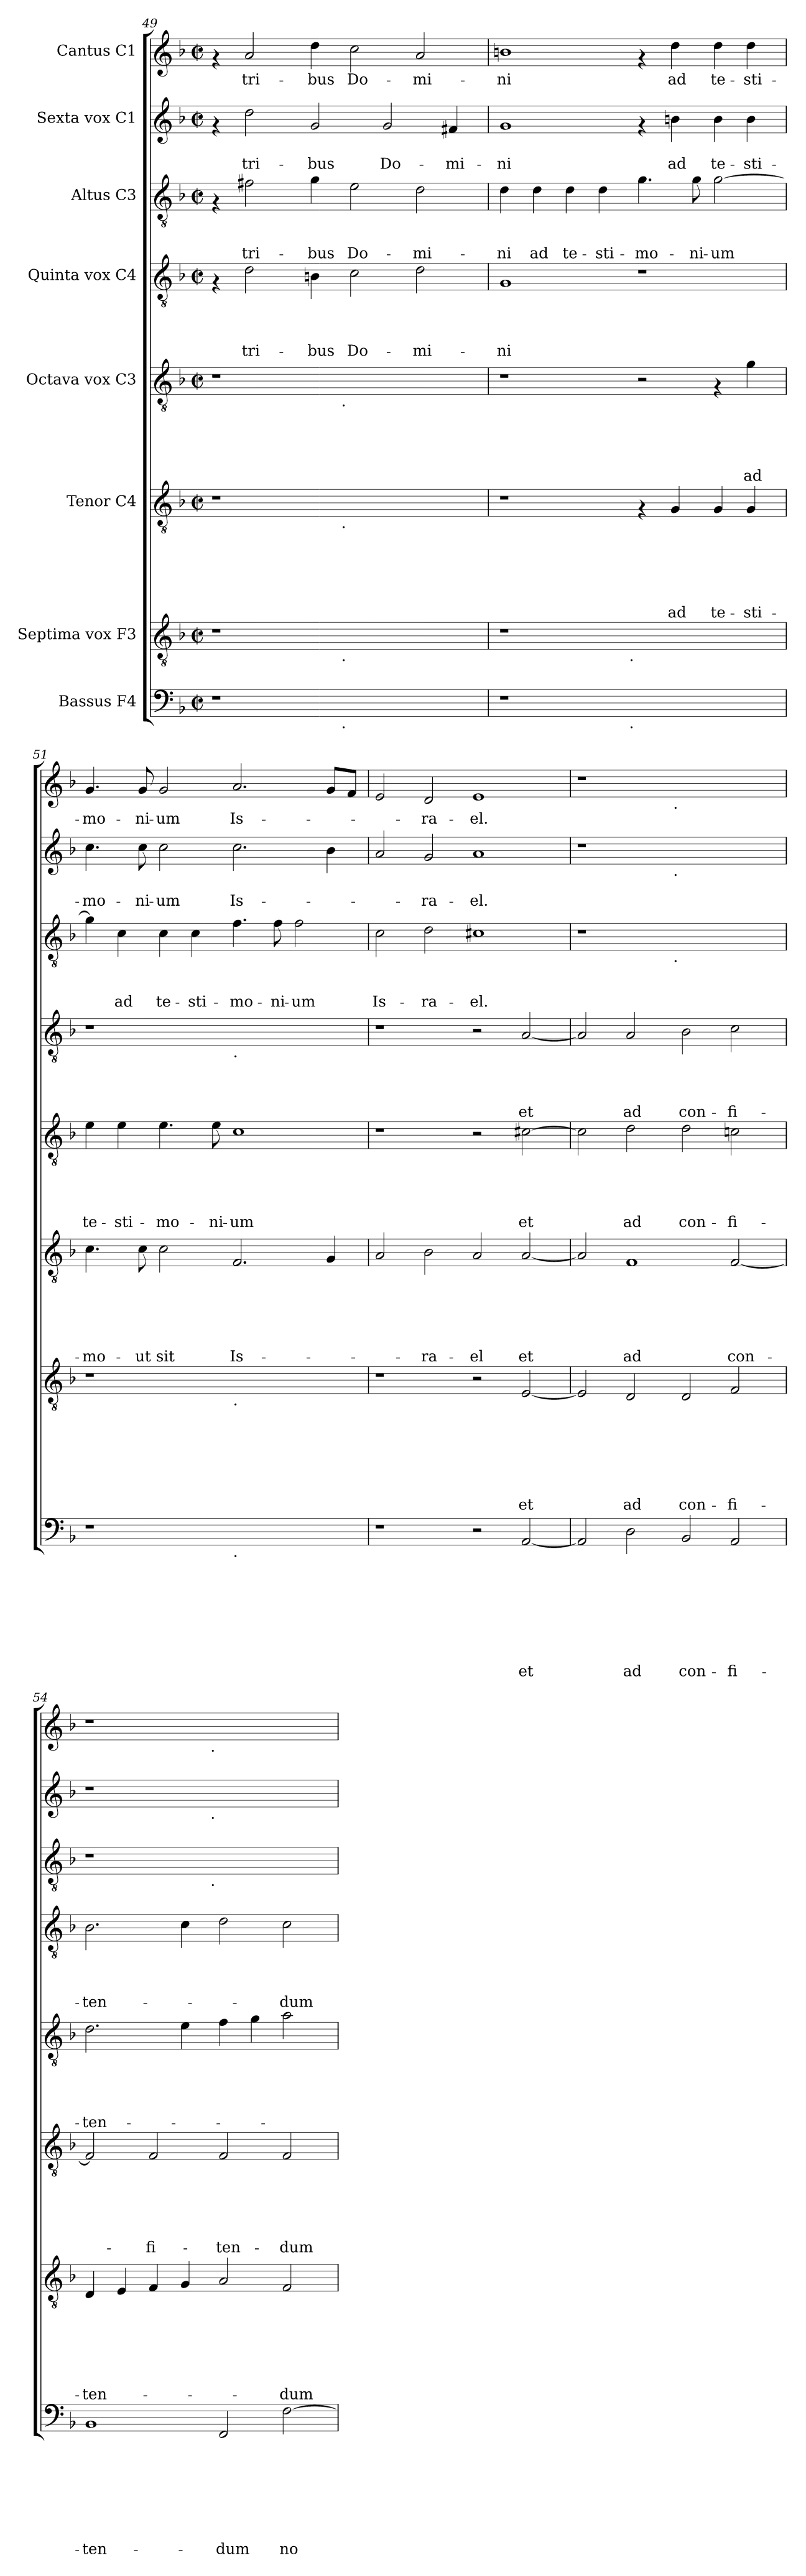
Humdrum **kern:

**kern	**text	**text	**text	**text	**text	**text	**text	**text	**kern	**text	**text	**text	**text	**text	**text	**text	**kern	**text	**text	**text	**text	**text	**text	**kern	**text	**text	**text	**text	**text	**kern	**text	**text	**text	**text	**kern	**text	**text	**text	**kern	**text	**text	**kern	**text
*part8	*part8	*part8	*part8	*part8	*part8	*part8	*part8	*part8	*part7	*part7	*part7	*part7	*part7	*part7	*part7	*part7	*part6	*part6	*part6	*part6	*part6	*part6	*part6	*part5	*part5	*part5	*part5	*part5	*part5	*part4	*part4	*part4	*part4	*part4	*part3	*part3	*part3	*part3	*part2	*part2	*part2	*part1	*part1
*staff8	*staff8	*staff8	*staff8	*staff8	*staff8	*staff8	*staff8	*staff8	*staff7	*staff7	*staff7	*staff7	*staff7	*staff7	*staff7	*staff7	*staff6	*staff6	*staff6	*staff6	*staff6	*staff6	*staff6	*staff5	*staff5	*staff5	*staff5	*staff5	*staff5	*staff4	*staff4	*staff4	*staff4	*staff4	*staff3	*staff3	*staff3	*staff3	*staff2	*staff2	*staff2	*staff1	*staff1
*I"Bassus F4	*	*	*	*	*	*	*	*	*I"Septima vox F3	*	*	*	*	*	*	*	*I"Tenor C4	*	*	*	*	*	*	*I"Octava vox C3	*	*	*	*	*	*I"Quinta vox C4	*	*	*	*	*I"Altus C3	*	*	*	*I"Sexta vox C1	*	*	*I"Cantus C1	*
*clefF4	*	*	*	*	*	*	*	*	*clefGv2	*	*	*	*	*	*	*	*clefGv2	*	*	*	*	*	*	*clefGv2	*	*	*	*	*	*clefGv2	*	*	*	*	*clefGv2	*	*	*	*clefG2	*	*	*clefG2	*
*k[b-]	*	*	*	*	*	*	*	*	*k[b-]	*	*	*	*	*	*	*	*k[b-]	*	*	*	*	*	*	*k[b-]	*	*	*	*	*	*k[b-]	*	*	*	*	*k[b-]	*	*	*	*k[b-]	*	*	*k[b-]	*
*F:	*	*	*	*	*	*	*	*	*F:	*	*	*	*	*	*	*	*F:	*	*	*	*	*	*	*F:	*	*	*	*	*	*F:	*	*	*	*	*F:	*	*	*	*F:	*	*	*F:	*
*M2/2	*	*	*	*	*	*	*	*	*M2/2	*	*	*	*	*	*	*	*M2/2	*	*	*	*	*	*	*M2/2	*	*	*	*	*	*M2/2	*	*	*	*	*M2/2	*	*	*	*M2/2	*	*	*M2/2	*
*met(c|)	*	*	*	*	*	*	*	*	*met(c|)	*	*	*	*	*	*	*	*met(c|)	*	*	*	*	*	*	*met(c|)	*	*	*	*	*	*met(c|)	*	*	*	*	*met(c|)	*	*	*	*met(c|)	*	*	*met(c|)	*
=49	=49	=49	=49	=49	=49	=49	=49	=49	=49	=49	=49	=49	=49	=49	=49	=49	=49	=49	=49	=49	=49	=49	=49	=49	=49	=49	=49	=49	=49	=49	=49	=49	=49	=49	=49	=49	=49	=49	=49	=49	=49	=49	=49
*^	*	*	*	*	*	*	*	*	*^	*	*	*	*	*	*	*	*^	*	*	*	*	*	*	*^	*	*	*	*	*	*	*	*	*	*	*	*	*	*	*	*	*	*	*
1r	2ryy	.	.	.	.	.	.	.	.	1r	2ryy	.	.	.	.	.	.	.	1r	2ryy	.	.	.	.	.	.	1r	2ryy	.	.	.	.	.	4rF	.	.	.	.	4rF	.	.	.	4rf	.	.	4rf	.
!	!	!	!	!	!	!	!	!	!	!	!	!	!	!	!	!	!	!	!	!	!	!	!	!	!	!	!	!	!	!	!	!	!	!	!	!	!	!LO:LY:b	!	!	!	!LO:LY:b	!	!	!LO:LY:b	!	!LO:LY:b
.	.	.	.	.	.	.	.	.	.	.	.	.	.	.	.	.	.	.	.	.	.	.	.	.	.	.	.	.	.	.	.	.	.	2d\	.	.	.	tri-	2f#X\	.	.	tri-	2dd\	.	tri-	2a/	tri-
.	4...ryy	.	.	.	.	.	.	.	.	.	4...ryy	.	.	.	.	.	.	.	.	4...ryy	.	.	.	.	.	.	.	4...ryy	.	.	.	.	.	.	.	.	.	.	.	.	.	.	.	.	.	.	.
!	!	!	!	!	!	!	!	!	!	!	!	!	!	!	!	!	!	!	!	!	!	!	!	!	!	!	!	!	!	!	!	!	!	!	!	!	!	!LO:LY:b	!	!	!	!LO:LY:b	!	!	!LO:LY:b	!	!LO:LY:b
.	.	.	.	.	.	.	.	.	.	.	.	.	.	.	.	.	.	.	.	.	.	.	.	.	.	.	.	.	.	.	.	.	.	4Bn\	.	.	.	-bus	4g\	.	.	-bus	2g/	.	-bus	4dd\	-bus
!	!	!	!	!	!	!	!	!	!	!	!	!	!	!	!	!	!	!	!	!	!	!	!	!	!	!	!	!LO:TX:b:t=.	!	!	!	!	!	!	!	!	!	!	!	!	!	!	!	!	!	!	!
!	!	!	!	!	!	!	!	!	!	!	!	!	!	!	!	!	!	!	!	!LO:TX:b:t=.	!	!	!	!	!	!	!	!	!	!	!	!	!	!	!	!	!	!	!	!	!	!	!	!	!	!	!
!	!	!	!	!	!	!	!	!	!	!	!LO:TX:b:t=.	!	!	!	!	!	!	!	!	!	!	!	!	!	!	!	!	!	!	!	!	!	!	!	!	!	!	!	!	!	!	!	!	!	!	!	!
!	!LO:TX:b:t=.	!	!	!	!	!	!	!	!	!	!	!	!	!	!	!	!	!	!	!	!	!	!	!	!	!	!	!	!	!	!	!	!	!	!	!	!	!	!	!	!	!	!	!	!	!	!
.	1ryy	.	.	.	.	.	.	.	.	.	1ryy	.	.	.	.	.	.	.	.	1ryy	.	.	.	.	.	.	.	1ryy	.	.	.	.	.	.	.	.	.	.	.	.	.	.	.	.	.	.	.
!	!	!	!	!	!	!	!	!	!	!	!	!	!	!	!	!	!	!	!	!	!	!	!	!	!	!	!	!	!	!	!	!	!	!	!	!	!	!LO:LY:b	!	!	!	!LO:LY:b	!	!	!	!	!LO:LY:b
1ryy	.	.	.	.	.	.	.	.	.	1ryy	.	.	.	.	.	.	.	.	1ryy	.	.	.	.	.	.	.	1ryy	.	.	.	.	.	.	2c\	.	.	.	Do-	2e\	.	.	Do-	.	.	.	2cc\	Do-
!	!	!	!	!	!	!	!	!	!	!	!	!	!	!	!	!	!	!	!	!	!	!	!	!	!	!	!	!	!	!	!	!	!	!	!	!	!	!	!	!	!	!	!	!	!LO:LY:b	!	!
.	.	.	.	.	.	.	.	.	.	.	.	.	.	.	.	.	.	.	.	.	.	.	.	.	.	.	.	.	.	.	.	.	.	.	.	.	.	.	.	.	.	.	2g/	.	Do-	.	.
!	!	!	!	!	!	!	!	!	!	!	!	!	!	!	!	!	!	!	!	!	!	!	!	!	!	!	!	!	!	!	!	!	!	!	!	!	!	!LO:LY:b	!	!	!	!LO:LY:b	!	!	!	!	!LO:LY:b
.	.	.	.	.	.	.	.	.	.	.	.	.	.	.	.	.	.	.	.	.	.	.	.	.	.	.	.	.	.	.	.	.	.	2d\	.	.	.	-mi-	2d\	.	.	-mi-	.	.	.	2a/	-mi-
!	!	!	!	!	!	!	!	!	!	!	!	!	!	!	!	!	!	!	!	!	!	!	!	!	!	!	!	!	!	!	!	!	!	!	!	!	!	!	!	!	!	!	!	!	!LO:LY:b	!	!
.	.	.	.	.	.	.	.	.	.	.	.	.	.	.	.	.	.	.	.	.	.	.	.	.	.	.	.	.	.	.	.	.	.	.	.	.	.	.	.	.	.	.	4f#X/	.	-mi-	.	.
.	32ryy	.	.	.	.	.	.	.	.	.	32ryy	.	.	.	.	.	.	.	.	32ryy	.	.	.	.	.	.	.	32ryy	.	.	.	.	.	.	.	.	.	.	.	.	.	.	.	.	.	.	.
=50	=50	=50	=50	=50	=50	=50	=50	=50	=50	=50	=50	=50	=50	=50	=50	=50	=50	=50	=50	=50	=50	=50	=50	=50	=50	=50	=50	=50	=50	=50	=50	=50	=50	=50	=50	=50	=50	=50	=50	=50	=50	=50	=50	=50	=50	=50	=50
!	!	!	!	!	!	!	!	!	!	!	!	!	!	!	!	!	!	!	!	!	!	!	!	!	!	!	!	!	!	!	!	!	!	!	!	!	!	!LO:LY:b	!	!	!	!LO:LY:b	!	!	!LO:LY:b	!	!LO:LY:b
*	*	*	*	*	*	*	*	*	*	*	*	*	*	*	*	*	*	*	*v	*v	*	*	*	*	*	*	*	*	*	*	*	*	*	*	*	*	*	*	*	*	*	*	*	*	*	*	*
*	*	*	*	*	*	*	*	*	*	*	*	*	*	*	*	*	*	*	*	*	*	*	*	*	*	*v	*v	*	*	*	*	*	*	*	*	*	*	*	*	*	*	*	*	*	*	*
1r	2ryy	.	.	.	.	.	.	.	.	1r	2ryy	.	.	.	.	.	.	.	1r	.	.	.	.	.	.	1r	.	.	.	.	.	1G	.	.	.	-ni	4d\	.	.	-ni	1g	.	-ni	1bn	-ni
!	!	!	!	!	!	!	!	!	!	!	!	!	!	!	!	!	!	!	!	!	!	!	!	!	!	!	!	!	!	!	!	!	!	!	!	!	!	!	!	!LO:LY:b	!	!	!	!	!
.	.	.	.	.	.	.	.	.	.	.	.	.	.	.	.	.	.	.	.	.	.	.	.	.	.	.	.	.	.	.	.	.	.	.	.	.	4d\	.	.	ad	.	.	.	.	.
!	!	!	!	!	!	!	!	!	!	!	!	!	!	!	!	!	!	!	!	!	!	!	!	!	!	!	!	!	!	!	!	!	!	!	!	!	!	!	!	!LO:LY:b	!	!	!	!	!
.	4...ryy	.	.	.	.	.	.	.	.	.	4...ryy	.	.	.	.	.	.	.	.	.	.	.	.	.	.	.	.	.	.	.	.	.	.	.	.	.	4d\	.	.	te-	.	.	.	.	.
!	!	!	!	!	!	!	!	!	!	!	!	!	!	!	!	!	!	!	!	!	!	!	!	!	!	!	!	!	!	!	!	!	!	!	!	!	!	!	!	!LO:LY:b	!	!	!	!	!
.	.	.	.	.	.	.	.	.	.	.	.	.	.	.	.	.	.	.	.	.	.	.	.	.	.	.	.	.	.	.	.	.	.	.	.	.	4d\	.	.	-sti-	.	.	.	.	.
!	!	!	!	!	!	!	!	!	!	!	!LO:TX:b:t=.	!	!	!	!	!	!	!	!	!	!	!	!	!	!	!	!	!	!	!	!	!	!	!	!	!	!	!	!	!	!	!	!	!	!
!	!LO:TX:b:t=.	!	!	!	!	!	!	!	!	!	!	!	!	!	!	!	!	!	!	!	!	!	!	!	!	!	!	!	!	!	!	!	!	!	!	!	!	!	!	!	!	!	!	!	!
.	1ryy	.	.	.	.	.	.	.	.	.	1ryy	.	.	.	.	.	.	.	.	.	.	.	.	.	.	.	.	.	.	.	.	.	.	.	.	.	.	.	.	.	.	.	.	.	.
!	!	!	!	!	!	!	!	!	!	!	!	!	!	!	!	!	!	!	!	!	!	!	!	!	!	!	!	!	!	!	!	!	!	!	!	!	!	!	!	!LO:LY:b	!	!	!	!	!
1ryy	.	.	.	.	.	.	.	.	.	1ryy	.	.	.	.	.	.	.	.	4rF	.	.	.	.	.	.	2r	.	.	.	.	.	1r	.	.	.	.	4.g\	.	.	-mo-	4rf	.	.	4rf	.
!	!	!	!	!	!	!	!	!	!	!	!	!	!	!	!	!	!	!	!	!	!	!	!	!	!LO:LY:b	!	!	!	!	!	!	!	!	!	!	!	!	!	!	!	!	!	!LO:LY:b	!	!LO:LY:b
.	.	.	.	.	.	.	.	.	.	.	.	.	.	.	.	.	.	.	4G/	.	.	.	.	.	ad	.	.	.	.	.	.	.	.	.	.	.	.	.	.	.	4bn\	.	ad	4dd\	ad
!	!	!	!	!	!	!	!	!	!	!	!	!	!	!	!	!	!	!	!	!	!	!	!	!	!	!	!	!	!	!	!	!	!	!	!	!	!	!	!	!LO:LY:b	!	!	!	!	!
.	.	.	.	.	.	.	.	.	.	.	.	.	.	.	.	.	.	.	.	.	.	.	.	.	.	.	.	.	.	.	.	.	.	.	.	.	8g\	.	.	-ni-	.	.	.	.	.
!	!	!	!	!	!	!	!	!	!	!	!	!	!	!	!	!	!	!	!	!	!	!	!	!	!LO:LY:b	!	!	!	!	!	!	!	!	!	!	!	!	!	!	!LO:LY:b	!	!	!LO:LY:b	!	!LO:LY:b
.	.	.	.	.	.	.	.	.	.	.	.	.	.	.	.	.	.	.	4G/	.	.	.	.	.	te-	4rF	.	.	.	.	.	.	.	.	.	.	[>2g\	.	.	-um	4b\	.	te-	4dd\	te-
!	!	!	!	!	!	!	!	!	!	!	!	!	!	!	!	!	!	!	!	!	!	!	!	!	!LO:LY:b	!	!	!	!	!	!LO:LY:b	!	!	!	!	!	!	!	!	!	!	!	!LO:LY:b	!	!LO:LY:b
.	.	.	.	.	.	.	.	.	.	.	.	.	.	.	.	.	.	.	4G/	.	.	.	.	.	-sti-	4g\	.	.	.	.	ad	.	.	.	.	.	.	.	.	.	4b\	.	-sti-	4dd\	-sti-
.	32ryy	.	.	.	.	.	.	.	.	.	32ryy	.	.	.	.	.	.	.	.	.	.	.	.	.	.	.	.	.	.	.	.	.	.	.	.	.	.	.	.	.	.	.	.	.	.
!!LO:PB:g=z
=51	=51	=51	=51	=51	=51	=51	=51	=51	=51	=51	=51	=51	=51	=51	=51	=51	=51	=51	=51	=51	=51	=51	=51	=51	=51	=51	=51	=51	=51	=51	=51	=51	=51	=51	=51	=51	=51	=51	=51	=51	=51	=51	=51	=51	=51
!	!	!	!	!	!	!	!	!	!	!	!	!	!	!	!	!	!	!	!	!	!	!	!	!	!LO:LY:b	!	!	!	!	!	!LO:LY:b	!	!	!	!	!	!	!	!	!	!	!	!LO:LY:b	!	!LO:LY:b
*v	*v	*	*	*	*	*	*	*	*	*	*	*	*	*	*	*	*	*	*	*	*	*	*	*	*	*	*	*	*	*	*	*	*	*	*	*	*	*	*	*	*	*	*	*	*
*	*	*	*	*	*	*	*	*	*v	*v	*	*	*	*	*	*	*	*	*	*	*	*	*	*	*	*	*	*	*	*	*	*	*	*	*	*	*	*	*	*	*	*	*	*
1r	.	.	.	.	.	.	.	.	1r	.	.	.	.	.	.	.	4.c\	.	.	.	.	.	-mo-	4e\	.	.	.	.	te-	1r	.	.	.	.	4g\]	.	.	.	4.cc\	.	-mo-	4.g/	-mo-
!	!	!	!	!	!	!	!	!	!	!	!	!	!	!	!	!	!	!	!	!	!	!	!	!	!	!	!	!	!LO:LY:b	!	!	!	!	!	!	!	!	!LO:LY:b	!	!	!	!	!
.	.	.	.	.	.	.	.	.	.	.	.	.	.	.	.	.	.	.	.	.	.	.	.	4e\	.	.	.	.	-sti-	.	.	.	.	.	4c\	.	.	ad	.	.	.	.	.
!	!	!	!	!	!	!	!	!	!	!	!	!	!	!	!	!	!	!	!	!	!	!	!LO:LY:b	!	!	!	!	!	!	!	!	!	!	!	!	!	!	!	!	!	!LO:LY:b	!	!LO:LY:b
.	.	.	.	.	.	.	.	.	.	.	.	.	.	.	.	.	8c\	.	.	.	.	.	-ut	.	.	.	.	.	.	.	.	.	.	.	.	.	.	.	8cc\	.	-ni-	8g/	-ni-
!	!	!	!	!	!	!	!	!	!	!	!	!	!	!	!	!	!	!	!	!	!	!	!LO:LY:b	!	!	!	!	!	!LO:LY:b	!	!	!	!	!	!	!	!	!LO:LY:b	!	!	!LO:LY:b	!	!LO:LY:b
.	.	.	.	.	.	.	.	.	.	.	.	.	.	.	.	.	2c\	.	.	.	.	.	sit	4.e\	.	.	.	.	-mo-	.	.	.	.	.	4c\	.	.	te-	2cc\	.	-um	2g/	-um
!	!	!	!	!	!	!	!	!	!	!	!	!	!	!	!	!	!	!	!	!	!	!	!	!	!	!	!	!	!	!	!	!	!	!	!	!	!	!LO:LY:b	!	!	!	!	!
.	.	.	.	.	.	.	.	.	.	.	.	.	.	.	.	.	.	.	.	.	.	.	.	.	.	.	.	.	.	.	.	.	.	.	4c\	.	.	-sti-	.	.	.	.	.
!	!	!	!	!	!	!	!	!	!	!	!	!	!	!	!	!	!	!	!	!	!	!	!	!	!	!	!	!	!LO:LY:b	!	!	!	!	!	!	!	!	!	!	!	!	!	!
.	.	.	.	.	.	.	.	.	.	.	.	.	.	.	.	.	.	.	.	.	.	.	.	8e\	.	.	.	.	-ni-	.	.	.	.	.	.	.	.	.	.	.	.	.	.
!	!	!	!	!	!	!	!	!	!	!	!	!	!	!	!	!	!	!	!	!	!	!	!	!	!	!	!	!	!	!LO:TX:b:t=.	!	!	!	!	!	!	!	!	!	!	!	!	!
!	!	!	!	!	!	!	!	!	!LO:TX:b:t=.	!	!	!	!	!	!	!	!	!	!	!	!	!	!	!	!	!	!	!	!	!	!	!	!	!	!	!	!	!	!	!	!	!	!
!LO:TX:b:t=.	!	!	!	!	!	!	!	!	!	!	!	!	!	!	!	!	!	!	!	!	!	!	!	!	!	!	!	!	!	!	!	!	!	!	!	!	!	!	!	!	!	!	!
!	!	!	!	!	!	!	!	!	!	!	!	!	!	!	!	!	!	!	!	!	!	!	!LO:LY:b	!	!	!	!	!	!LO:LY:b	!	!	!	!	!	!	!	!	!LO:LY:b	!	!	!LO:LY:b	!	!LO:LY:b
1ryy	.	.	.	.	.	.	.	.	1ryy	.	.	.	.	.	.	.	2.F/	.	.	.	.	.	Is-	1c	.	.	.	.	-um	1ryy	.	.	.	.	4.f\	.	.	-mo-	2.cc\	.	Is-	2.a/	Is-
!	!	!	!	!	!	!	!	!	!	!	!	!	!	!	!	!	!	!	!	!	!	!	!	!	!	!	!	!	!	!	!	!	!	!	!	!	!	!LO:LY:b	!	!	!	!	!
.	.	.	.	.	.	.	.	.	.	.	.	.	.	.	.	.	.	.	.	.	.	.	.	.	.	.	.	.	.	.	.	.	.	.	8f\	.	.	-ni-	.	.	.	.	.
!	!	!	!	!	!	!	!	!	!	!	!	!	!	!	!	!	!	!	!	!	!	!	!	!	!	!	!	!	!	!	!	!	!	!	!	!	!	!LO:LY:b	!	!	!	!	!
.	.	.	.	.	.	.	.	.	.	.	.	.	.	.	.	.	.	.	.	.	.	.	.	.	.	.	.	.	.	.	.	.	.	.	2f\	.	.	-um	.	.	.	.	.
.	.	.	.	.	.	.	.	.	.	.	.	.	.	.	.	.	4G/	.	.	.	.	.	.	.	.	.	.	.	.	.	.	.	.	.	.	.	.	.	4b-\	.	.	8g/L	.
.	.	.	.	.	.	.	.	.	.	.	.	.	.	.	.	.	.	.	.	.	.	.	.	.	.	.	.	.	.	.	.	.	.	.	.	.	.	.	.	.	.	8f/J	.
=52	=52	=52	=52	=52	=52	=52	=52	=52	=52	=52	=52	=52	=52	=52	=52	=52	=52	=52	=52	=52	=52	=52	=52	=52	=52	=52	=52	=52	=52	=52	=52	=52	=52	=52	=52	=52	=52	=52	=52	=52	=52	=52	=52
!	!	!	!	!	!	!	!	!	!	!	!	!	!	!	!	!	!	!	!	!	!	!	!	!	!	!	!	!	!	!	!	!	!	!	!	!	!	!LO:LY:b	!	!	!	!	!
1r	.	.	.	.	.	.	.	.	1r	.	.	.	.	.	.	.	2A/	.	.	.	.	.	.	1r	.	.	.	.	.	1r	.	.	.	.	2c\	.	.	Is-	2a/	.	.	2e/	.
!	!	!	!	!	!	!	!	!	!	!	!	!	!	!	!	!	!	!	!	!	!	!	!LO:LY:b	!	!	!	!	!	!	!	!	!	!	!	!	!	!	!LO:LY:b	!	!	!LO:LY:b	!	!LO:LY:b
.	.	.	.	.	.	.	.	.	.	.	.	.	.	.	.	.	2B-\	.	.	.	.	.	-ra-	.	.	.	.	.	.	.	.	.	.	.	2d\	.	.	-ra-	2g/	.	-ra-	2d/	-ra-
!	!	!	!	!	!	!	!	!	!	!	!	!	!	!	!	!	!	!	!	!	!	!	!LO:LY:b	!	!	!	!	!	!	!	!	!	!	!	!	!	!	!LO:LY:b	!	!	!LO:LY:b	!	!LO:LY:b
2r	.	.	.	.	.	.	.	.	2r	.	.	.	.	.	.	.	2A/	.	.	.	.	.	-el	2r	.	.	.	.	.	2r	.	.	.	.	1c#X	.	.	-el.	1a	.	-el.	1e	-el.
!	!	!	!	!	!	!	!	!LO:LY:b	!	!	!	!	!	!	!	!LO:LY:b	!	!	!	!	!	!	!LO:LY:b	!	!	!	!	!	!LO:LY:b	!	!	!	!	!LO:LY:b	!	!	!	!	!	!	!	!	!
[<2AA/	.	.	.	.	.	.	.	et	[<2E/	.	.	.	.	.	.	et	[<2A/	.	.	.	.	.	et	[>2c#X\	.	.	.	.	et	[<2A/	.	.	.	et	.	.	.	.	.	.	.	.	.
=53	=53	=53	=53	=53	=53	=53	=53	=53	=53	=53	=53	=53	=53	=53	=53	=53	=53	=53	=53	=53	=53	=53	=53	=53	=53	=53	=53	=53	=53	=53	=53	=53	=53	=53	=53	=53	=53	=53	=53	=53	=53	=53	=53
*	*	*	*	*	*	*	*	*	*	*	*	*	*	*	*	*	*	*	*	*	*	*	*	*	*	*	*	*	*	*	*	*	*	*	*^	*	*	*	*^	*	*	*^	*
2AA/]	.	.	.	.	.	.	.	.	2E/]	.	.	.	.	.	.	.	2A/]	.	.	.	.	.	.	2c#\]	.	.	.	.	.	2A/]	.	.	.	.	1r	2ryy	.	.	.	1r	2ryy	.	.	1r	2ryy	.
!	!	!	!	!	!	!	!	!LO:LY:b	!	!	!	!	!	!	!	!LO:LY:b	!	!	!	!	!	!	!LO:LY:b	!	!	!	!	!	!LO:LY:b	!	!	!	!	!LO:LY:b	!	!	!	!	!	!	!	!	!	!	!	!
2D\	.	.	.	.	.	.	.	ad	2D/	.	.	.	.	.	.	ad	1F	.	.	.	.	.	ad	2d\	.	.	.	.	ad	2A/	.	.	.	ad	.	4...ryy	.	.	.	.	4...ryy	.	.	.	4...ryy	.
!	!	!	!	!	!	!	!	!	!	!	!	!	!	!	!	!	!	!	!	!	!	!	!	!	!	!	!	!	!	!	!	!	!	!	!	!	!	!	!	!	!	!	!	!	!LO:TX:b:t=.	!
!	!	!	!	!	!	!	!	!	!	!	!	!	!	!	!	!	!	!	!	!	!	!	!	!	!	!	!	!	!	!	!	!	!	!	!	!	!	!	!	!	!LO:TX:b:t=.	!	!	!	!	!
!	!	!	!	!	!	!	!	!	!	!	!	!	!	!	!	!	!	!	!	!	!	!	!	!	!	!	!	!	!	!	!	!	!	!	!	!LO:TX:b:t=.	!	!	!	!	!	!	!	!	!	!
.	.	.	.	.	.	.	.	.	.	.	.	.	.	.	.	.	.	.	.	.	.	.	.	.	.	.	.	.	.	.	.	.	.	.	.	1ryy	.	.	.	.	1ryy	.	.	.	1ryy	.
!	!	!	!	!	!	!	!	!LO:LY:b	!	!	!	!	!	!	!	!LO:LY:b	!	!	!	!	!	!	!	!	!	!	!	!	!LO:LY:b	!	!	!	!	!LO:LY:b	!	!	!	!	!	!	!	!	!	!	!	!
2BB-/	.	.	.	.	.	.	.	con-	2D/	.	.	.	.	.	.	con-	.	.	.	.	.	.	.	2d\	.	.	.	.	con-	2B-\	.	.	.	con-	1ryy	.	.	.	.	1ryy	.	.	.	1ryy	.	.
!	!	!	!	!	!	!	!	!LO:LY:b	!	!	!	!	!	!	!	!LO:LY:b	!	!	!	!	!	!	!LO:LY:b	!	!	!	!	!	!LO:LY:b	!	!	!	!	!LO:LY:b	!	!	!	!	!	!	!	!	!	!	!	!
2AA/	.	.	.	.	.	.	.	-fi-	2F/	.	.	.	.	.	.	-fi-	[<2F/	.	.	.	.	.	con-	2cn\	.	.	.	.	-fi-	2c\	.	.	.	-fi-	.	.	.	.	.	.	.	.	.	.	.	.
.	.	.	.	.	.	.	.	.	.	.	.	.	.	.	.	.	.	.	.	.	.	.	.	.	.	.	.	.	.	.	.	.	.	.	.	32ryy	.	.	.	.	32ryy	.	.	.	32ryy	.
=54	=54	=54	=54	=54	=54	=54	=54	=54	=54	=54	=54	=54	=54	=54	=54	=54	=54	=54	=54	=54	=54	=54	=54	=54	=54	=54	=54	=54	=54	=54	=54	=54	=54	=54	=54	=54	=54	=54	=54	=54	=54	=54	=54	=54	=54	=54
!	!	!	!	!	!	!	!	!LO:LY:b	!	!	!	!	!	!	!	!LO:LY:b	!	!	!	!	!	!	!	!	!	!	!	!	!LO:LY:b	!	!	!	!	!LO:LY:b	!	!	!	!	!	!	!	!	!	!	!	!
1BB-	.	.	.	.	.	.	.	-ten-	4D/	.	.	.	.	.	.	-ten-	2F/]	.	.	.	.	.	.	2.d\	.	.	.	.	-ten-	2.B-\	.	.	.	-ten-	1r	2ryy	.	.	.	1r	2ryy	.	.	1r	2ryy	.
.	.	.	.	.	.	.	.	.	4E/	.	.	.	.	.	.	.	.	.	.	.	.	.	.	.	.	.	.	.	.	.	.	.	.	.	.	.	.	.	.	.	.	.	.	.	.	.
!	!	!	!	!	!	!	!	!	!	!	!	!	!	!	!	!	!	!	!	!	!	!	!LO:LY:b	!	!	!	!	!	!	!	!	!	!	!	!	!	!	!	!	!	!	!	!	!	!	!
.	.	.	.	.	.	.	.	.	4F/	.	.	.	.	.	.	.	2F/	.	.	.	.	.	-fi-	.	.	.	.	.	.	.	.	.	.	.	.	4...ryy	.	.	.	.	4...ryy	.	.	.	4...ryy	.
.	.	.	.	.	.	.	.	.	4G/	.	.	.	.	.	.	.	.	.	.	.	.	.	.	4e\	.	.	.	.	.	4c\	.	.	.	.	.	.	.	.	.	.	.	.	.	.	.	.
!	!	!	!	!	!	!	!	!	!	!	!	!	!	!	!	!	!	!	!	!	!	!	!	!	!	!	!	!	!	!	!	!	!	!	!	!	!	!	!	!	!	!	!	!	!LO:TX:b:t=.	!
!	!	!	!	!	!	!	!	!	!	!	!	!	!	!	!	!	!	!	!	!	!	!	!	!	!	!	!	!	!	!	!	!	!	!	!	!	!	!	!	!	!LO:TX:b:t=.	!	!	!	!	!
!	!	!	!	!	!	!	!	!	!	!	!	!	!	!	!	!	!	!	!	!	!	!	!	!	!	!	!	!	!	!	!	!	!	!	!	!LO:TX:b:t=.	!	!	!	!	!	!	!	!	!	!
.	.	.	.	.	.	.	.	.	.	.	.	.	.	.	.	.	.	.	.	.	.	.	.	.	.	.	.	.	.	.	.	.	.	.	.	1ryy	.	.	.	.	1ryy	.	.	.	1ryy	.
!	!	!	!	!	!	!	!	!LO:LY:b	!	!	!	!	!	!	!	!	!	!	!	!	!	!	!LO:LY:b	!	!	!	!	!	!	!	!	!	!	!	!	!	!	!	!	!	!	!	!	!	!	!
2FF/	.	.	.	.	.	.	.	-dum	2A/	.	.	.	.	.	.	.	2F/	.	.	.	.	.	-ten-	4f\	.	.	.	.	.	2d\	.	.	.	.	1ryy	.	.	.	.	1ryy	.	.	.	1ryy	.	.
.	.	.	.	.	.	.	.	.	.	.	.	.	.	.	.	.	.	.	.	.	.	.	.	4g\	.	.	.	.	.	.	.	.	.	.	.	.	.	.	.	.	.	.	.	.	.	.
!	!	!	!	!	!	!	!	!LO:LY:b	!	!	!	!	!	!	!	!LO:LY:b	!	!	!	!	!	!	!LO:LY:b	!	!	!	!	!	!	!	!	!	!	!LO:LY:b	!	!	!	!	!	!	!	!	!	!	!	!
[>2F\	.	.	.	.	.	.	.	no-	2F/	.	.	.	.	.	.	-dum	2F/	.	.	.	.	.	-dum	2a\	.	.	.	.	.	2c\	.	.	.	-dum	.	.	.	.	.	.	.	.	.	.	.	.
.	.	.	.	.	.	.	.	.	.	.	.	.	.	.	.	.	.	.	.	.	.	.	.	.	.	.	.	.	.	.	.	.	.	.	.	32ryy	.	.	.	.	32ryy	.	.	.	32ryy	.
*	*	*	*	*	*	*	*	*	*	*	*	*	*	*	*	*	*	*	*	*	*	*	*	*	*	*	*	*	*	*	*	*	*	*	*v	*v	*	*	*	*	*	*	*	*v	*v	*
*	*	*	*	*	*	*	*	*	*	*	*	*	*	*	*	*	*	*	*	*	*	*	*	*	*	*	*	*	*	*	*	*	*	*	*	*	*	*	*v	*v	*	*	*	*
=	=	=	=	=	=	=	=	=	=	=	=	=	=	=	=	=	=	=	=	=	=	=	=	=	=	=	=	=	=	=	=	=	=	=	=	=	=	=	=	=	=	=	=
*-	*-	*-	*-	*-	*-	*-	*-	*-	*-	*-	*-	*-	*-	*-	*-	*-	*-	*-	*-	*-	*-	*-	*-	*-	*-	*-	*-	*-	*-	*-	*-	*-	*-	*-	*-	*-	*-	*-	*-	*-	*-	*-	*-
